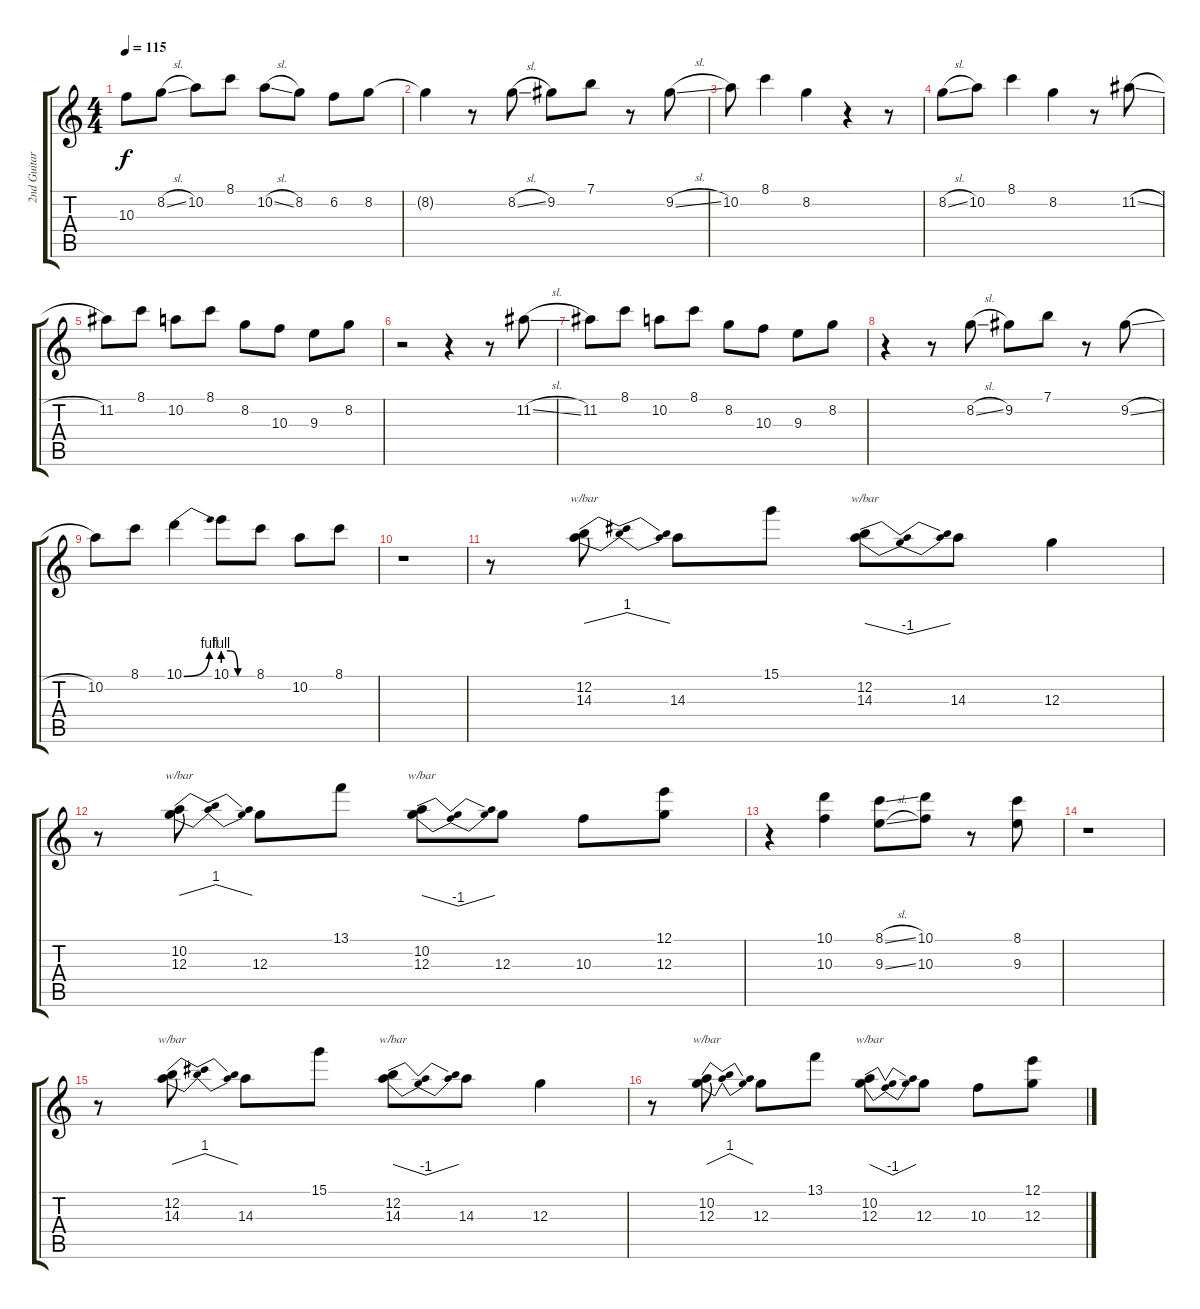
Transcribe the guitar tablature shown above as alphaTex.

\track ("2nd Guitar" "2nd Guitar") {instrument acousticguitarnylon}
\staff {score tabs}
\tuning (E4 B3 G3 D3 A2 E2) {hide}
\ts (4 4)
\tempo 115
\clef g2
\ks c
10.3.8{dy f} 8.2{sl}.8 10.2.8 8.1.8 10.2{sl}.8 8.2.8 6.2.8 8.2.8 |
8.2{t}.4 r.8 8.2{sl}.8 9.2.8 7.1.8 r.8 9.2{sl}.8 |
10.2.8 8.1.4 8.2.4 r.4 r.8 |
8.2{sl}.8 10.2.8 8.1.4 8.2.4 r.8 11.2{sl}.8 |
11.2.8 8.1.8 10.2.8 8.1.8 8.2.8 10.3.8 9.3.8 8.2.8 |
r.2 r.4 r.8 11.2{sl}.8 |
11.2.8 8.1.8 10.2.8 8.1.8 8.2.8 10.3.8 9.3.8 8.2.8 |
r.4 r.8 8.2{sl}.8 9.2.8 7.1.8 r.8 9.2{sl}.8 |
10.2.8 8.1.8 10.1{be (bend 0 0 60 4)}.4 10.1{be (custom 0 4 15 4 30 0 60 0)}.8 8.1.8 10.2.8 8.1.8 |
r.1 |
r.8 (12.2 14.3).8{tbe (dip default 0 0 30 4 60 0)} 14.3.8 15.1.8 (12.2 14.3).8{tbe (dip default 0 0 30 -4 60 0)} 14.3.8 12.3.4 |
r.8 (10.2 12.3).8{tbe (dip default 0 0 30 4 60 0)} 12.3.8 13.1.8 (10.2 12.3).8{tbe (dip default 0 0 30 -4 60 0)} 12.3.8 10.3.8 (12.1 12.3).8 |
r.4 (10.1 10.3).4 (8.1{sl} 9.3{sl}).8 (10.1 10.3).8 r.8 (8.1 9.3).8 |
r.1 |
r.8 (12.2 14.3).8{tbe (dip default 0 0 30 4 60 0)} 14.3.8 15.1.8 (12.2 14.3).8{tbe (dip default 0 0 30 -4 60 0)} 14.3.8 12.3.4 |
r.8 (10.2 12.3).8{tbe (dip default 0 0 30 4 60 0)} 12.3.8 13.1.8 (10.2 12.3).8{tbe (dip default 0 0 30 -4 60 0)} 12.3.8 10.3.8 (12.1 12.3).8
